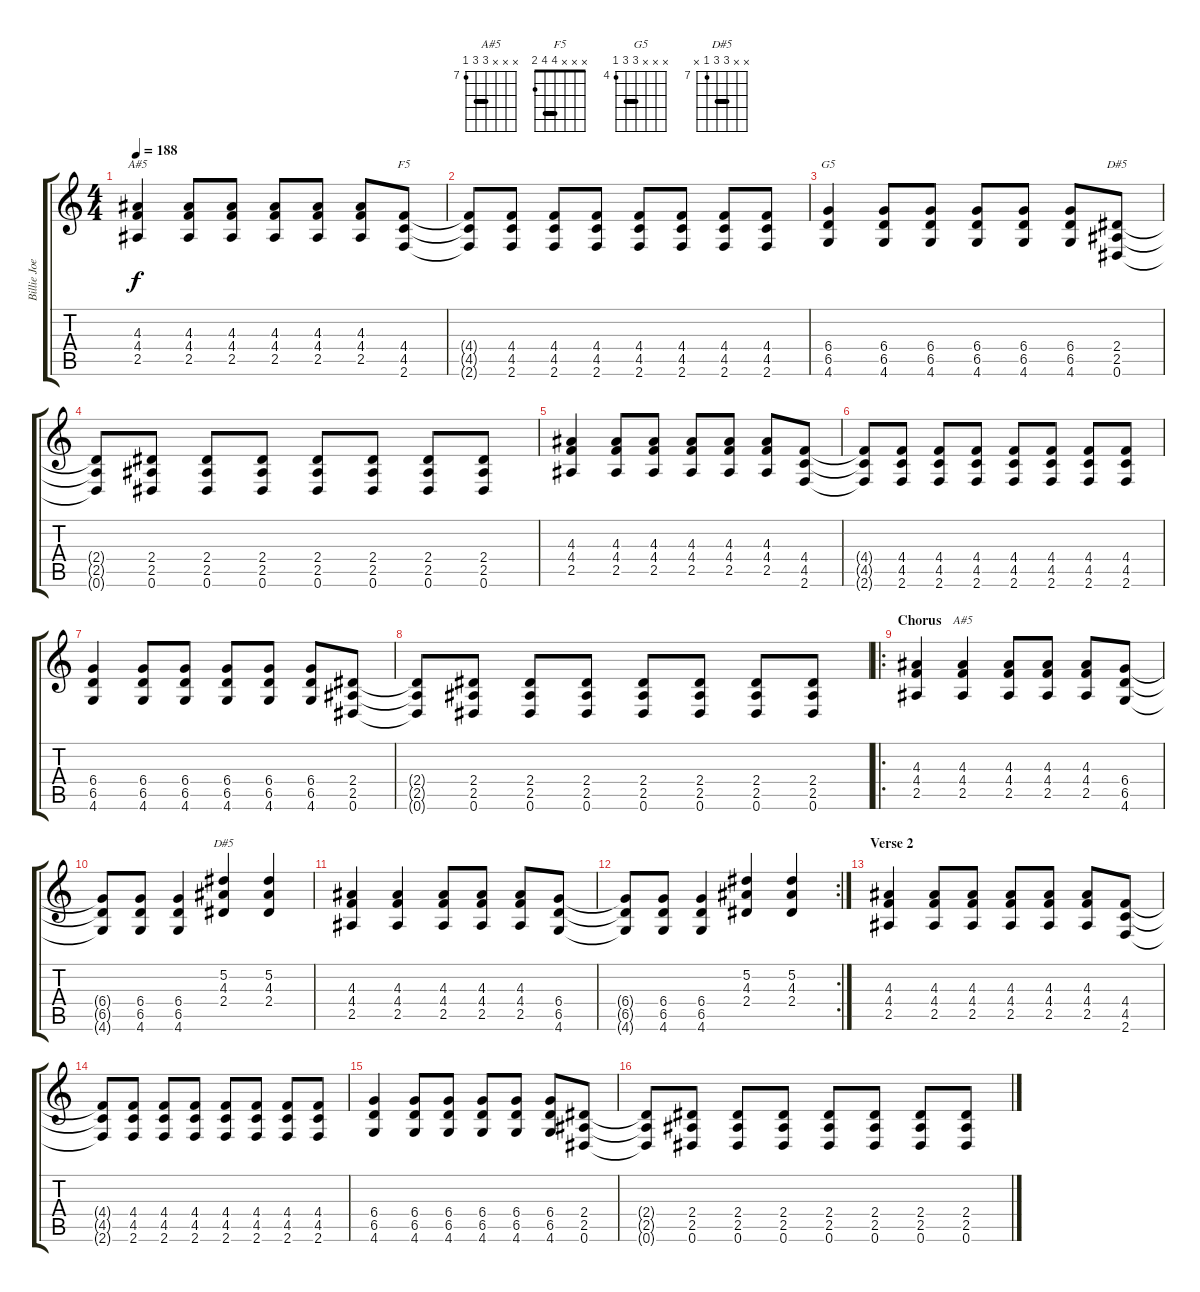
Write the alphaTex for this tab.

\track ("Billie Joe" "Billie Joe") {instrument distortionguitar}
\staff {score tabs}
\tuning (Eb4 Bb3 Gb3 Db3 Ab2 Eb2) {hide}
\chord ("A#5" x x 4 4 2 x) {barre 4}
\chord ("F5" x x x 4 4 2) {barre 4}
\chord ("G5" x x x 6 6 4) {firstfret 4 barre 6}
\chord ("D#5" x x x 2 2 0) {barre 2}
\chord ("A#5" x x x 9 9 7) {firstfret 7 barre 9}
\chord ("D#5" x x 9 9 7 x) {firstfret 7 barre 9}
\ts (4 4)
\tempo 188
\clef g2
\ks c
(4.3 4.4 2.5).4{ch "A#5" dy f} (4.3 4.4 2.5).8 (4.3 4.4 2.5).8 (4.3 4.4 2.5).8 (4.3 4.4 2.5).8 (4.3 4.4 2.5).8 (4.4 4.5 2.6).8{ch "F5"} |
(4.4{t} 4.5{t} 2.6{t}).8 (4.4 4.5 2.6).8 (4.4 4.5 2.6).8 (4.4 4.5 2.6).8 (4.4 4.5 2.6).8 (4.4 4.5 2.6).8 (4.4 4.5 2.6).8 (4.4 4.5 2.6).8 |
(6.4 6.5 4.6).4{ch "G5"} (6.4 6.5 4.6).8 (6.4 6.5 4.6).8 (6.4 6.5 4.6).8 (6.4 6.5 4.6).8 (6.4 6.5 4.6).8 (2.4 2.5 0.6).8{ch "D#5"} |
(2.4{t} 2.5{t} 0.6{t}).8 (2.4 2.5 0.6).8 (2.4 2.5 0.6).8 (2.4 2.5 0.6).8 (2.4 2.5 0.6).8 (2.4 2.5 0.6).8 (2.4 2.5 0.6).8 (2.4 2.5 0.6).8 |
(4.3 4.4 2.5).4 (4.3 4.4 2.5).8 (4.3 4.4 2.5).8 (4.3 4.4 2.5).8 (4.3 4.4 2.5).8 (4.3 4.4 2.5).8 (4.4 4.5 2.6).8 |
(4.4{t} 4.5{t} 2.6{t}).8 (4.4 4.5 2.6).8 (4.4 4.5 2.6).8 (4.4 4.5 2.6).8 (4.4 4.5 2.6).8 (4.4 4.5 2.6).8 (4.4 4.5 2.6).8 (4.4 4.5 2.6).8 |
(6.4 6.5 4.6).4 (6.4 6.5 4.6).8 (6.4 6.5 4.6).8 (6.4 6.5 4.6).8 (6.4 6.5 4.6).8 (6.4 6.5 4.6).8 (2.4 2.5 0.6).8 |
(2.4{t} 2.5{t} 0.6{t}).8 (2.4 2.5 0.6).8 (2.4 2.5 0.6).8 (2.4 2.5 0.6).8 (2.4 2.5 0.6).8 (2.4 2.5 0.6).8 (2.4 2.5 0.6).8 (2.4 2.5 0.6).8 |
\ro
\section ("" "Chorus")
(4.3 4.4 2.5).4 (4.3 4.4 2.5).4{ch "A#5"} (4.3 4.4 2.5).8 (4.3 4.4 2.5).8 (4.3 4.4 2.5).8 (6.4 6.5 4.6).8 |
(6.4{t} 6.5{t} 4.6{t}).8 (6.4 6.5 4.6).8 (6.4 6.5 4.6).4 (5.2 4.3 2.4).4{ch "D#5"} (5.2 4.3 2.4).4 |
(4.3 4.4 2.5).4 (4.3 4.4 2.5).4 (4.3 4.4 2.5).8 (4.3 4.4 2.5).8 (4.3 4.4 2.5).8 (6.4 6.5 4.6).8 |
\rc 2
(6.4{t} 6.5{t} 4.6{t}).8 (6.4 6.5 4.6).8 (6.4 6.5 4.6).4 (5.2 4.3 2.4).4 (5.2 4.3 2.4).4 |
\section ("" "Verse 2")
(4.3 4.4 2.5).4 (4.3 4.4 2.5).8 (4.3 4.4 2.5).8 (4.3 4.4 2.5).8 (4.3 4.4 2.5).8 (4.3 4.4 2.5).8 (4.4 4.5 2.6).8 |
(4.4{t} 4.5{t} 2.6{t}).8 (4.4 4.5 2.6).8 (4.4 4.5 2.6).8 (4.4 4.5 2.6).8 (4.4 4.5 2.6).8 (4.4 4.5 2.6).8 (4.4 4.5 2.6).8 (4.4 4.5 2.6).8 |
(6.4 6.5 4.6).4 (6.4 6.5 4.6).8 (6.4 6.5 4.6).8 (6.4 6.5 4.6).8 (6.4 6.5 4.6).8 (6.4 6.5 4.6).8 (2.4 2.5 0.6).8 |
(2.4{t} 2.5{t} 0.6{t}).8 (2.4 2.5 0.6).8 (2.4 2.5 0.6).8 (2.4 2.5 0.6).8 (2.4 2.5 0.6).8 (2.4 2.5 0.6).8 (2.4 2.5 0.6).8 (2.4 2.5 0.6).8
